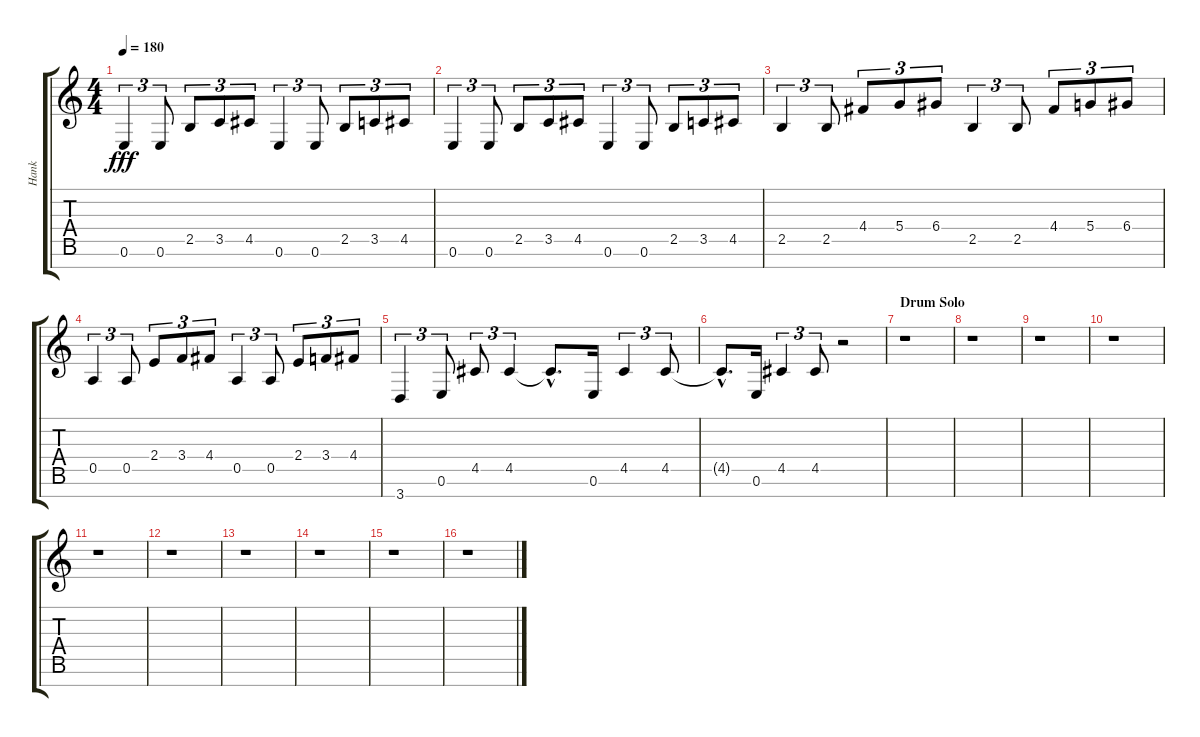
\track ("Hank" "Hank") {instrument electricguitarclean}
\staff {score tabs}
\tuning (E4 B3 G3 D3 A2 E2 B1) {hide}
\ts (4 4)
\tempo 180
\clef g2
\ks c
0.6.4{tu (3 2) dy fff} 0.6.8{tu (3 2)} 2.5.8{tu (3 2)} 3.5.8{tu (3 2)} 4.5.8{tu (3 2)} 0.6.4{tu (3 2)} 0.6.8{tu (3 2)} 2.5.8{tu (3 2)} 3.5.8{tu (3 2)} 4.5.8{tu (3 2)} |
0.6.4{tu (3 2)} 0.6.8{tu (3 2)} 2.5.8{tu (3 2)} 3.5.8{tu (3 2)} 4.5.8{tu (3 2)} 0.6.4{tu (3 2)} 0.6.8{tu (3 2)} 2.5.8{tu (3 2)} 3.5.8{tu (3 2)} 4.5.8{tu (3 2)} |
2.5.4{tu (3 2)} 2.5.8{tu (3 2)} 4.4.8{tu (3 2)} 5.4.8{tu (3 2)} 6.4.8{tu (3 2)} 2.5.4{tu (3 2)} 2.5.8{tu (3 2)} 4.4.8{tu (3 2)} 5.4.8{tu (3 2)} 6.4.8{tu (3 2)} |
0.5.4{tu (3 2)} 0.5.8{tu (3 2)} 2.4.8{tu (3 2)} 3.4.8{tu (3 2)} 4.4.8{tu (3 2)} 0.5.4{tu (3 2)} 0.5.8{tu (3 2)} 2.4.8{tu (3 2)} 3.4.8{tu (3 2)} 4.4.8{tu (3 2)} |
3.7.4{tu (3 2)} 0.6.8{tu (3 2)} 4.5.8{tu (3 2)} 4.5.4{tu (3 2)} 4.5{hac t}.8{d} 0.6.16 4.5.4{tu (3 2)} 4.5.8{tu (3 2)} |
4.5{hac t}.8{d} 0.6.16 4.5.4{tu (3 2)} 4.5.8{tu (3 2)} r.2 |
\section ("" "Drum Solo")
r.1 |
r.1 |
r.1 |
r.1 |
r.1 |
r.1 |
r.1 |
r.1 |
r.1 |
r.1
